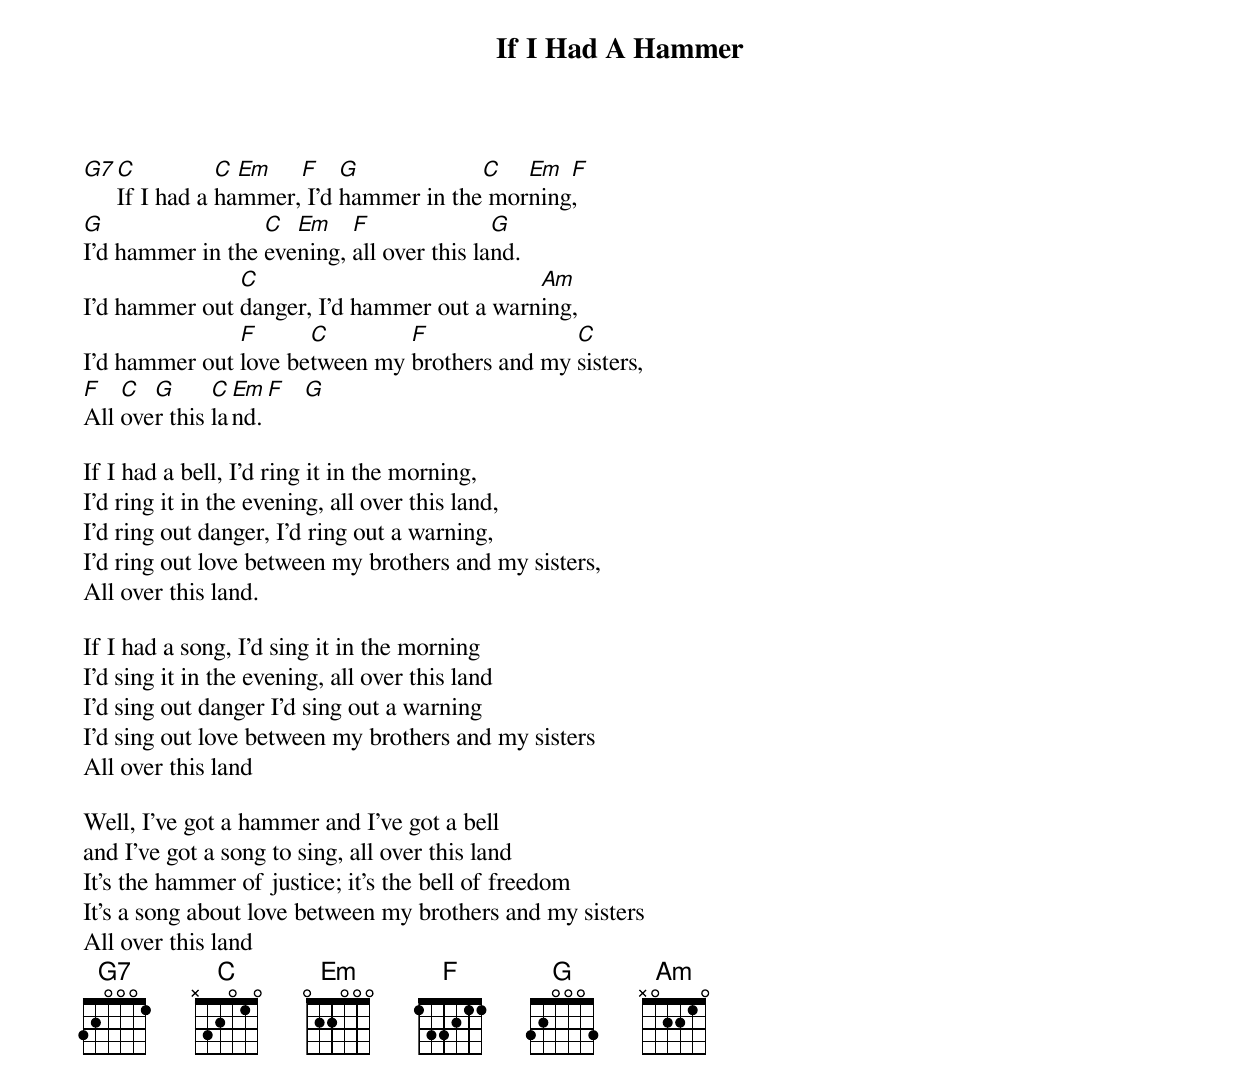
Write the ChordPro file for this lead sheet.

{title: If I Had A Hammer}
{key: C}
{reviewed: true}

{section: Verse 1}
[G7][C]If I had a [C]ha[Em]mmer,[F] I'd [G]hammer in the[C] mor[Em]ning[F],
[G]I'd hammer in the [C]eve[Em]ning, [F]all over this la[G]nd.
I'd hammer out [C]danger, I'd hammer out a warn[Am]ing,
I'd hammer out [F]love be[C]tween my [F]brothers and my [C]sisters,
[F]All [C]ove[G]r this [C]la[Em]nd.[F]   [G]

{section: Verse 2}
If I had a bell, I'd ring it in the morning,
I'd ring it in the evening, all over this land,
I'd ring out danger, I'd ring out a warning,
I'd ring out love between my brothers and my sisters,
All over this land.

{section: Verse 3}
If I had a song, I'd sing it in the morning
I'd sing it in the evening, all over this land
I'd sing out danger I'd sing out a warning
I'd sing out love between my brothers and my sisters
All over this land

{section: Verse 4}
Well, I've got a hammer and I've got a bell
and I've got a song to sing, all over this land
It's the hammer of justice; it's the bell of freedom
It's a song about love between my brothers and my sisters
All over this land
